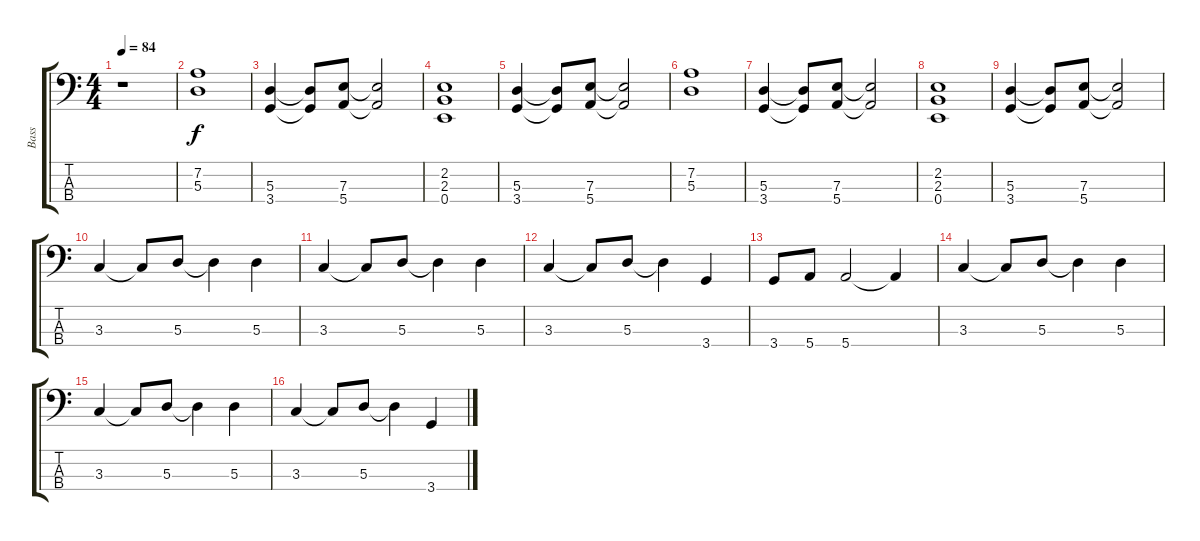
\track ("Bass" "Bass") {instrument electricbassfinger}
\staff {score tabs}
\tuning (G2 D2 A1 E1) {hide}
\ts (4 4)
\tempo 84
\clef f4
\ks c
r.1{dy f} |
(7.2 5.3).1 |
(5.3 3.4).4 (5.3{t} 3.4{t}).8 (7.3 5.4).8 (7.3{t} 5.4{t}).2 |
(2.2 2.3 0.4).1 |
(5.3 3.4).4 (5.3{t} 3.4{t}).8 (7.3 5.4).8 (7.3{t} 5.4{t}).2 |
(7.2 5.3).1 |
(5.3 3.4).4 (5.3{t} 3.4{t}).8 (7.3 5.4).8 (7.3{t} 5.4{t}).2 |
(2.2 2.3 0.4).1 |
(5.3 3.4).4 (5.3{t} 3.4{t}).8 (7.3 5.4).8 (7.3{t} 5.4{t}).2 |
3.3.4 3.3{t}.8 5.3.8 5.3{t}.4 5.3.4 |
3.3.4 3.3{t}.8 5.3.8 5.3{t}.4 5.3.4 |
3.3.4 3.3{t}.8 5.3.8 5.3{t}.4 3.4.4 |
3.4.8 5.4.8 5.4.2 5.4{t}.4 |
3.3.4 3.3{t}.8 5.3.8 5.3{t}.4 5.3.4 |
3.3.4 3.3{t}.8 5.3.8 5.3{t}.4 5.3.4 |
3.3.4 3.3{t}.8 5.3.8 5.3{t}.4 3.4.4
